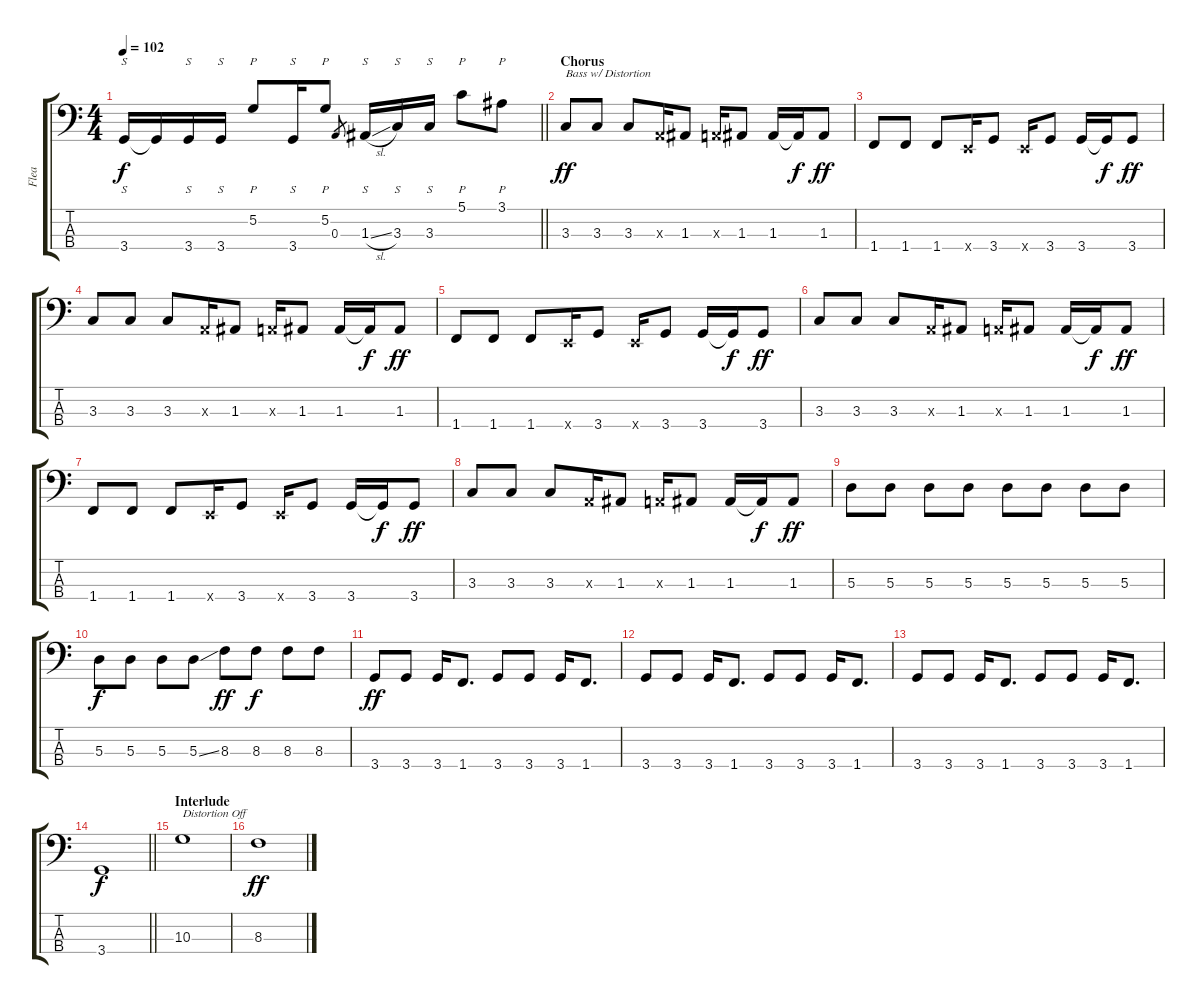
\track ("Flea" "Flea") {instrument electricbassfinger}
\staff {score tabs}
\tuning (G2 D2 A1 E1) {hide}
\ts (4 4)
\tempo 102
\clef f4
\barLineRight lightlight
\ks c
3.4.16{s dy f} 3.4{t}.16 3.4.16{s} 3.4.16{s} 5.2.8{p} 3.4.16{s} 5.2.8{p} 0.3.8{gr} 1.3{sl}.16{s} 3.3.16{s} 3.3.16{s} 5.1.8{p} 3.1.8{p} |
\section ("" "Chorus")
3.3.8{txt "Bass w/ Distortion" dy ff balance 6 instrument distortionguitar} 3.3.8 3.3.8 0.3{x}.16 1.3.8 0.3{x}.16 1.3.8 1.3.16 1.3{t}.16{dy f} 1.3.8{dy ff} |
1.4.8 1.4.8 1.4.8 0.4{x}.16 3.4.8 0.4{x}.16 3.4.8 3.4.16 3.4{t}.16{dy f} 3.4.8{dy ff} |
3.3.8 3.3.8 3.3.8 0.3{x}.16 1.3.8 0.3{x}.16 1.3.8 1.3.16 1.3{t}.16{dy f} 1.3.8{dy ff} |
1.4.8 1.4.8 1.4.8 0.4{x}.16 3.4.8 0.4{x}.16 3.4.8 3.4.16 3.4{t}.16{dy f} 3.4.8{dy ff} |
3.3.8 3.3.8 3.3.8 0.3{x}.16 1.3.8 0.3{x}.16 1.3.8 1.3.16 1.3{t}.16{dy f} 1.3.8{dy ff} |
1.4.8 1.4.8 1.4.8 0.4{x}.16 3.4.8 0.4{x}.16 3.4.8 3.4.16 3.4{t}.16{dy f} 3.4.8{dy ff} |
3.3.8 3.3.8 3.3.8 0.3{x}.16 1.3.8 0.3{x}.16 1.3.8 1.3.16 1.3{t}.16{dy f} 1.3.8{dy ff} |
5.3.8 5.3.8 5.3.8 5.3.8 5.3.8 5.3.8 5.3.8 5.3.8 |
5.3.8{dy f} 5.3.8 5.3.8 5.3{ss}.8 8.3.8{dy ff} 8.3.8{dy f} 8.3.8 8.3.8 |
3.4.8{dy ff} 3.4.8 3.4.16 1.4.8{d} 3.4.8 3.4.8 3.4.16 1.4.8{d} |
3.4.8 3.4.8 3.4.16 1.4.8{d} 3.4.8 3.4.8 3.4.16 1.4.8{d} |
3.4.8 3.4.8 3.4.16 1.4.8{d} 3.4.8 3.4.8 3.4.16 1.4.8{d} |
\barLineRight lightlight
3.4.1{dy f} |
\section ("" "Interlude")
10.3.1{txt "Distortion Off" balance 8 instrument electricbassfinger} |
8.3.1{dy ff}
